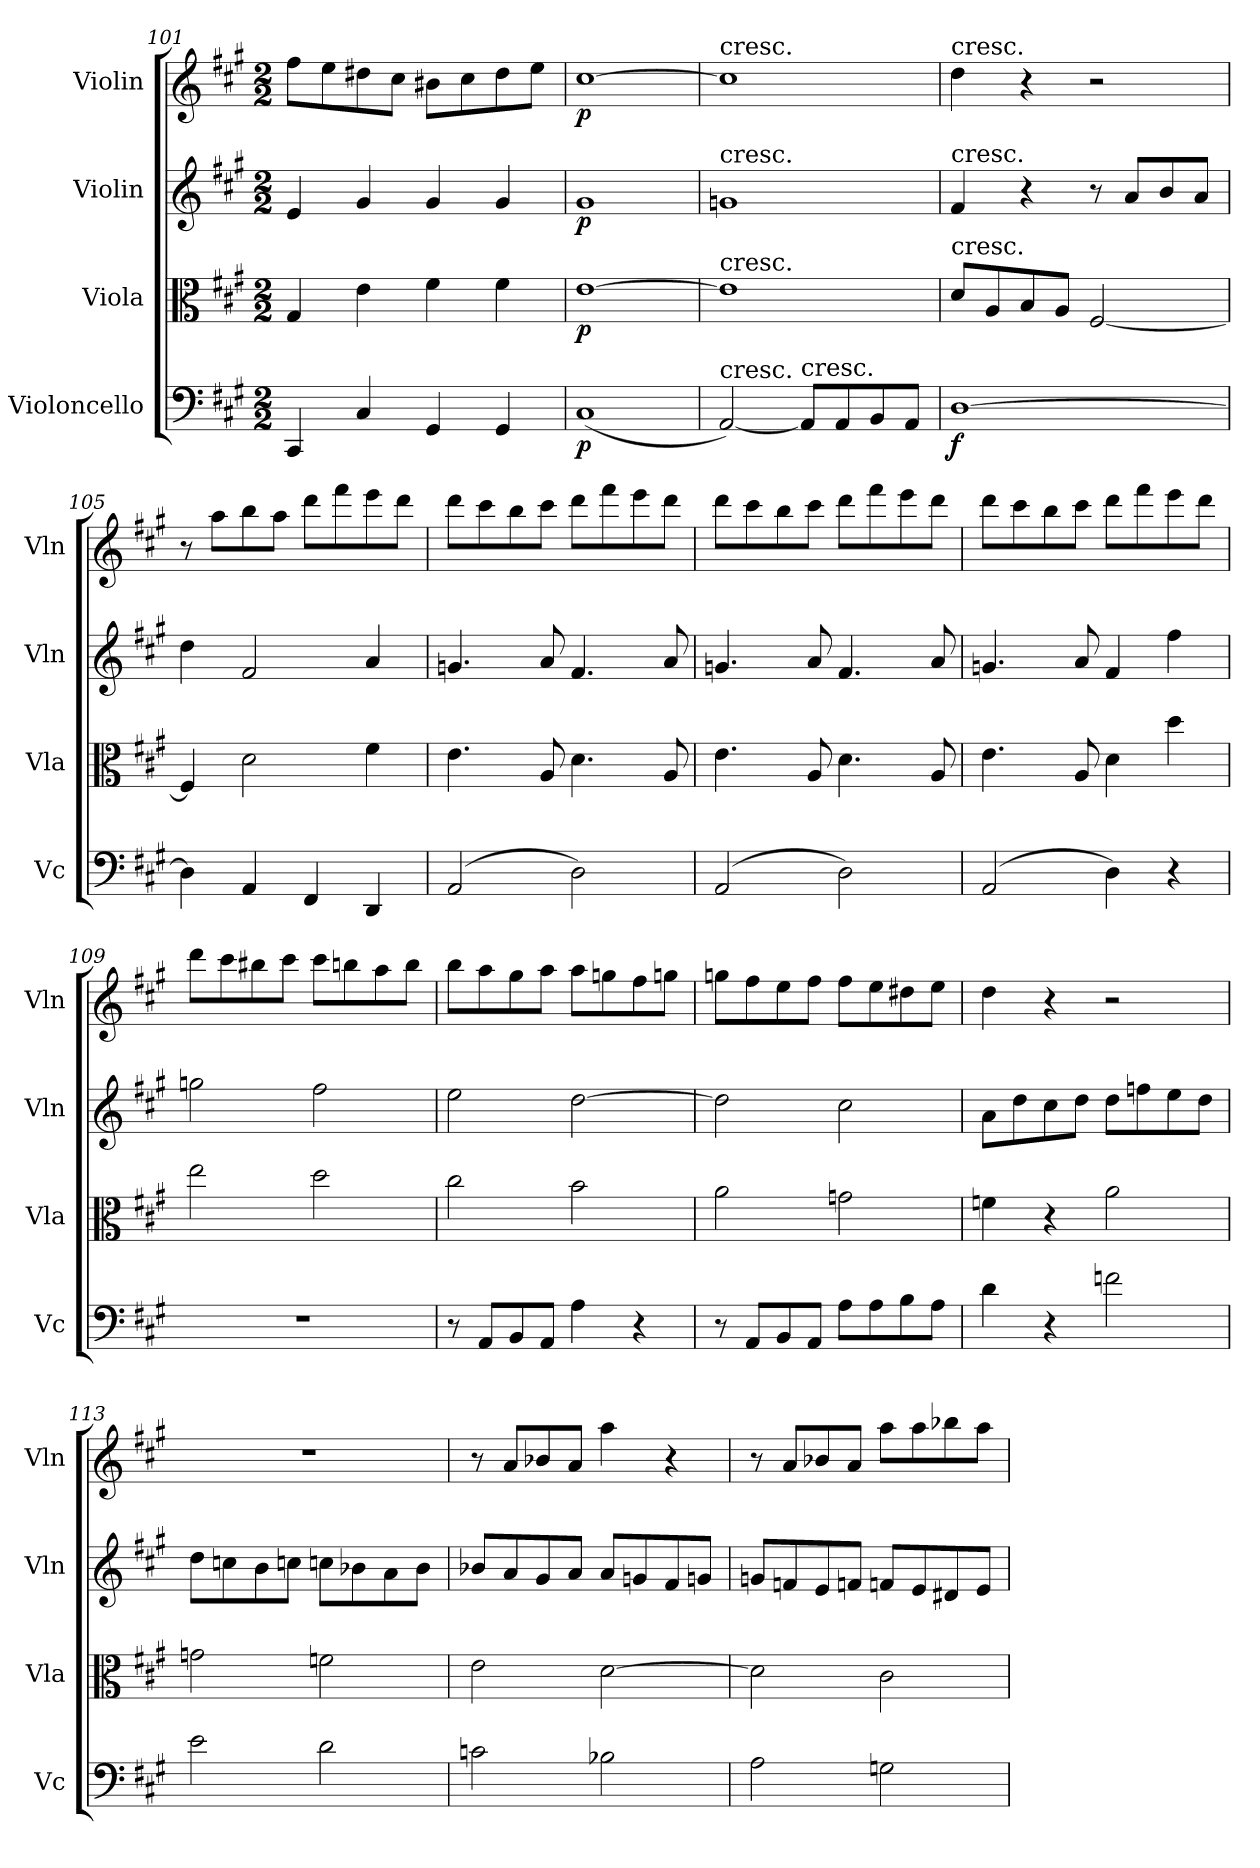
**kern	**dynam	**kern	**dynam	**kern	**dynam	**kern	**dynam
*part4	*part4	*part3	*part3	*part2	*part2	*part1	*part1
*staff4	*staff4	*staff3	*staff3	*staff2	*staff2	*staff1	*staff1
*I"Violoncello	*	*I"Viola	*	*I"Violin	*	*I"Violin	*
*I'Vc	*	*I'Vla	*	*I'Vln	*	*I'Vln	*
*clefF4	*	*clefC3	*	*clefG2	*	*clefG2	*
*k[f#c#g#]	*	*k[f#c#g#]	*	*k[f#c#g#]	*	*k[f#c#g#]	*
*A:	*	*A:	*	*A:	*	*A:	*
*M2/2	*	*M2/2	*	*M2/2	*	*M2/2	*
=101	=101	=101	=101	=101	=101	=101	=101
4CC#/	.	4G#/	.	4e/	.	8ff#\L	.
.	.	.	.	.	.	8ee\	.
4C#/	.	4e\	.	4g#/	.	8dd#X\	.
.	.	.	.	.	.	8cc#\J	.
4GG#/	.	4f#\	.	4g#/	.	8b#X\L	.
.	.	.	.	.	.	8cc#\	.
4GG#/	.	4f#\	.	4g#/	.	8dd#\	.
.	.	.	.	.	.	8ee\J	.
=102	=102	=102	=102	=102	=102	=102	=102
(1C#	p	[1e	p	1g#	p	[1cc#	p
=103	=103	=103	=103	=103	=103	=103	=103
!	!	!	!	!	!	!LO:TX:t=cresc.	!
!	!	!	!	!LO:TX:t=cresc.	!	!	!
!	!	!LO:TX:t=cresc.	!	!	!	!	!
!LO:TX:t=cresc.	!	!	!	!	!	!	!
[2AA/)	.	1e]	.	1gn	.	1cc#]	.
!LO:TX:t=cresc.	!	!	!	!	!	!	!
8AA/L]	.	.	.	.	.	.	.
8AA/	.	.	.	.	.	.	.
8BB/	.	.	.	.	.	.	.
8AA/J	.	.	.	.	.	.	.
=104	=104	=104	=104	=104	=104	=104	=104
!	!	!	!	!	!	!LO:TX:t=cresc.	!
!	!	!	!	!LO:TX:t=cresc.	!	!	!
!	!	!LO:TX:t=cresc.	!	!	!	!	!
[1D	f	8d/L	.	4f#/	.	4dd\	.
.	.	8A/	.	.	.	.	.
.	.	8B/	.	4r	.	4r	.
.	.	8A/J	.	.	.	.	.
.	.	[2F#/	.	8r	.	2r	.
.	.	.	.	8a/L	.	.	.
.	.	.	.	8b/	.	.	.
.	.	.	.	8a/J	.	.	.
=105	=105	=105	=105	=105	=105	=105	=105
4D\]	.	4F#/]	.	4dd\	.	8r	.
.	.	.	.	.	.	8aa\L	.
4AA/	.	2d\	.	2f#/	.	8bb\	.
.	.	.	.	.	.	8aa\J	.
4FF#/	.	.	.	.	.	8ddd\L	.
.	.	.	.	.	.	8fff#\	.
4DD/	.	4f#\	.	4a/	.	8eee\	.
.	.	.	.	.	.	8ddd\J	.
=106	=106	=106	=106	=106	=106	=106	=106
(2AA/	.	4.e\	.	4.gn/	.	8ddd\L	.
.	.	.	.	.	.	8ccc#\	.
.	.	.	.	.	.	8bb\	.
.	.	8A/	.	8a/	.	8ccc#\J	.
2D\)	.	4.d\	.	4.f#/	.	8ddd\L	.
.	.	.	.	.	.	8fff#\	.
.	.	.	.	.	.	8eee\	.
.	.	8A/	.	8a/	.	8ddd\J	.
=107	=107	=107	=107	=107	=107	=107	=107
(2AA/	.	4.e\	.	4.gn/	.	8ddd\L	.
.	.	.	.	.	.	8ccc#\	.
.	.	.	.	.	.	8bb\	.
.	.	8A/	.	8a/	.	8ccc#\J	.
2D\)	.	4.d\	.	4.f#/	.	8ddd\L	.
.	.	.	.	.	.	8fff#\	.
.	.	.	.	.	.	8eee\	.
.	.	8A/	.	8a/	.	8ddd\J	.
=108	=108	=108	=108	=108	=108	=108	=108
(2AA/	.	4.e\	.	4.gn/	.	8ddd\L	.
.	.	.	.	.	.	8ccc#\	.
.	.	.	.	.	.	8bb\	.
.	.	8A/	.	8a/	.	8ccc#\J	.
4D\)	.	4d\	.	4f#/	.	8ddd\L	.
.	.	.	.	.	.	8fff#\	.
4r	.	4dd\	.	4ff#\	.	8eee\	.
.	.	.	.	.	.	8ddd\J	.
=109	=109	=109	=109	=109	=109	=109	=109
1r	.	2ee\	.	2ggn\	.	8ddd\L	.
.	.	.	.	.	.	8ccc#\	.
.	.	.	.	.	.	8bb#X\	.
.	.	.	.	.	.	8ccc#\J	.
.	.	2dd\	.	2ff#\	.	8ccc#\L	.
.	.	.	.	.	.	8bbn\	.
.	.	.	.	.	.	8aa\	.
.	.	.	.	.	.	8bb\J	.
=110	=110	=110	=110	=110	=110	=110	=110
8r	.	2cc#\	.	2ee\	.	8bb\L	.
8AA/L	.	.	.	.	.	8aa\	.
8BB/	.	.	.	.	.	8gg#\	.
8AA/J	.	.	.	.	.	8aa\J	.
4A\	.	2b\	.	[2dd\	.	8aa\L	.
.	.	.	.	.	.	8ggn\	.
4r	.	.	.	.	.	8ff#\	.
.	.	.	.	.	.	8ggn\J	.
=111	=111	=111	=111	=111	=111	=111	=111
8r	.	2a\	.	2dd\]	.	8ggn\L	.
8AA/L	.	.	.	.	.	8ff#\	.
8BB/	.	.	.	.	.	8ee\	.
8AA/J	.	.	.	.	.	8ff#\J	.
8A\L	.	2gn\	.	2cc#\	.	8ff#\L	.
8A\	.	.	.	.	.	8ee\	.
8B\	.	.	.	.	.	8dd#X\	.
8A\J	.	.	.	.	.	8ee\J	.
=112	=112	=112	=112	=112	=112	=112	=112
4d\	.	4fn\	.	8a\L	.	4dd\	.
.	.	.	.	8dd\	.	.	.
4r	.	4r	.	8cc#\	.	4r	.
.	.	.	.	8dd\J	.	.	.
2fn\	.	2a\	.	8dd\L	.	2r	.
.	.	.	.	8ffn\	.	.	.
.	.	.	.	8ee\	.	.	.
.	.	.	.	8dd\J	.	.	.
=113	=113	=113	=113	=113	=113	=113	=113
2e\	.	2gn\	.	8dd\L	.	1r	.
.	.	.	.	8ccn\	.	.	.
.	.	.	.	8b\	.	.	.
.	.	.	.	8ccn\J	.	.	.
2d\	.	2fn\	.	8ccn\L	.	.	.
.	.	.	.	8b-X\	.	.	.
.	.	.	.	8a\	.	.	.
.	.	.	.	8b-\J	.	.	.
=114	=114	=114	=114	=114	=114	=114	=114
2cn\	.	2e\	.	8b-X/L	.	8r	.
.	.	.	.	8a/	.	8a/L	.
.	.	.	.	8g#/	.	8b-X/	.
.	.	.	.	8a/J	.	8a/J	.
2B-X\	.	[2d\	.	8a/L	.	4aa\	.
.	.	.	.	8gn/	.	.	.
.	.	.	.	8f#/	.	4r	.
.	.	.	.	8gn/J	.	.	.
=115	=115	=115	=115	=115	=115	=115	=115
2A\	.	2d\]	.	8gn/L	.	8r	.
.	.	.	.	8fn/	.	8a/L	.
.	.	.	.	8e/	.	8b-X/	.
.	.	.	.	8fn/J	.	8a/J	.
2Gn\	.	2c#\	.	8fn/L	.	8aa\L	.
.	.	.	.	8e/	.	8aa\	.
.	.	.	.	8d#X/	.	8bb-X\	.
.	.	.	.	8e/J	.	8aa\J	.
=	=	=	=	=	=	=	=
*-	*-	*-	*-	*-	*-	*-	*-
